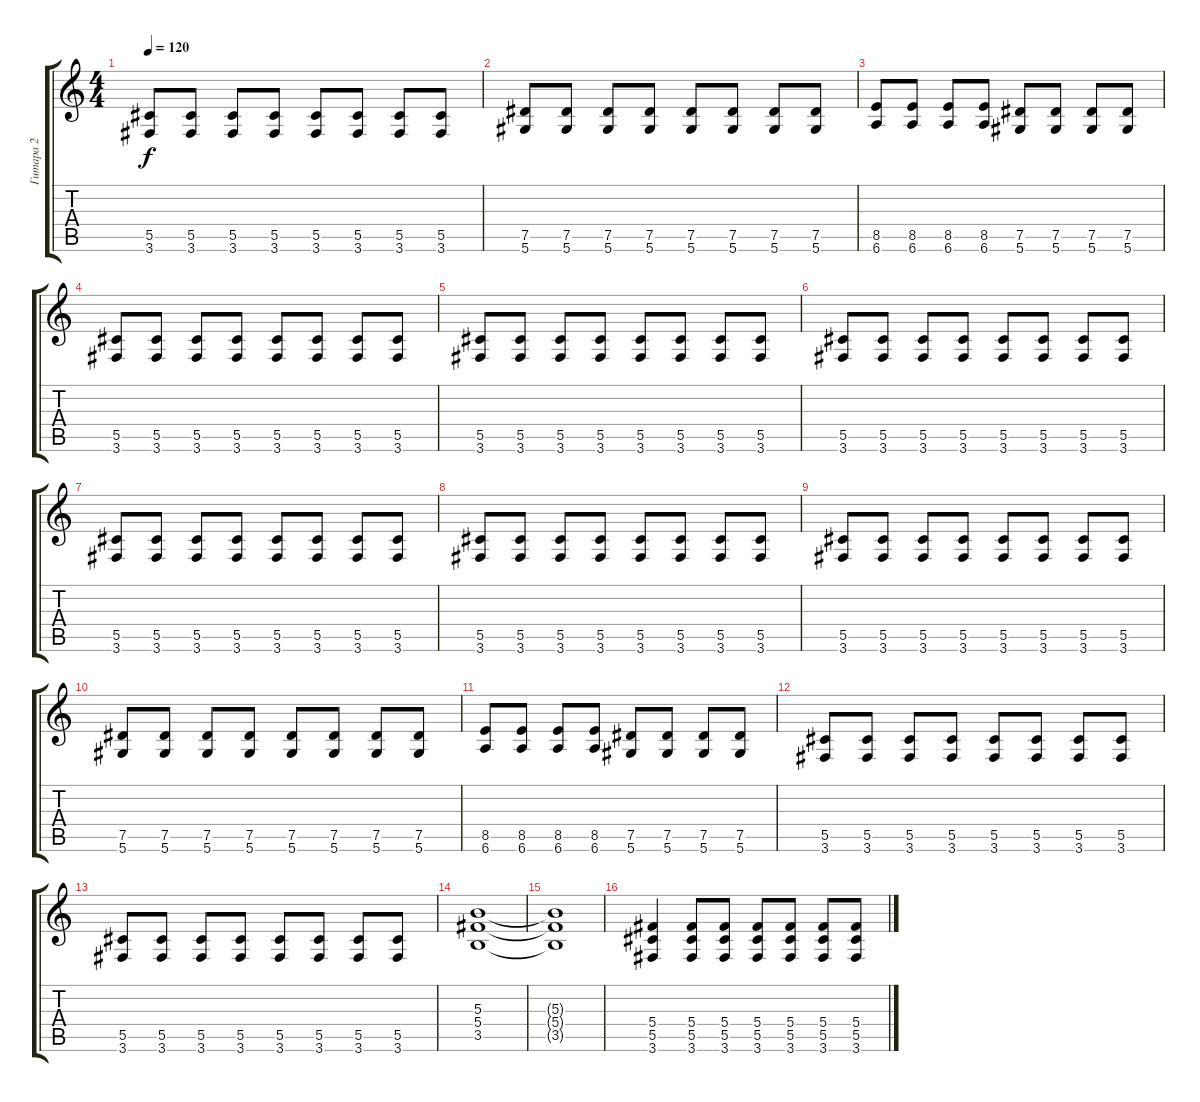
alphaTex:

\track ("Гитара 2" "Гитара 2") {instrument overdrivenguitar}
\staff {score tabs}
\tuning (Eb4 Bb3 Gb3 Db3 Ab2 Eb2) {hide}
\ts (4 4)
\tempo 120
\clef g2
\ks c
(5.5 3.6).8{dy f} (5.5 3.6).8 (5.5 3.6).8 (5.5 3.6).8 (5.5 3.6).8 (5.5 3.6).8 (5.5 3.6).8 (5.5 3.6).8 |
(7.5 5.6).8 (7.5 5.6).8 (7.5 5.6).8 (7.5 5.6).8 (7.5 5.6).8 (7.5 5.6).8 (7.5 5.6).8 (7.5 5.6).8 |
(8.5 6.6).8 (8.5 6.6).8 (8.5 6.6).8 (8.5 6.6).8 (7.5 5.6).8 (7.5 5.6).8 (7.5 5.6).8 (7.5 5.6).8 |
(5.5 3.6).8 (5.5 3.6).8 (5.5 3.6).8 (5.5 3.6).8 (5.5 3.6).8 (5.5 3.6).8 (5.5 3.6).8 (5.5 3.6).8 |
(5.5 3.6).8 (5.5 3.6).8 (5.5 3.6).8 (5.5 3.6).8 (5.5 3.6).8 (5.5 3.6).8 (5.5 3.6).8 (5.5 3.6).8 |
(5.5 3.6).8 (5.5 3.6).8 (5.5 3.6).8 (5.5 3.6).8 (5.5 3.6).8 (5.5 3.6).8 (5.5 3.6).8 (5.5 3.6).8 |
(5.5 3.6).8 (5.5 3.6).8 (5.5 3.6).8 (5.5 3.6).8 (5.5 3.6).8 (5.5 3.6).8 (5.5 3.6).8 (5.5 3.6).8 |
(5.5 3.6).8 (5.5 3.6).8 (5.5 3.6).8 (5.5 3.6).8 (5.5 3.6).8 (5.5 3.6).8 (5.5 3.6).8 (5.5 3.6).8 |
(5.5 3.6).8 (5.5 3.6).8 (5.5 3.6).8 (5.5 3.6).8 (5.5 3.6).8 (5.5 3.6).8 (5.5 3.6).8 (5.5 3.6).8 |
(7.5 5.6).8 (7.5 5.6).8 (7.5 5.6).8 (7.5 5.6).8 (7.5 5.6).8 (7.5 5.6).8 (7.5 5.6).8 (7.5 5.6).8 |
(8.5 6.6).8 (8.5 6.6).8 (8.5 6.6).8 (8.5 6.6).8 (7.5 5.6).8 (7.5 5.6).8 (7.5 5.6).8 (7.5 5.6).8 |
(5.5 3.6).8 (5.5 3.6).8 (5.5 3.6).8 (5.5 3.6).8 (5.5 3.6).8 (5.5 3.6).8 (5.5 3.6).8 (5.5 3.6).8 |
(5.5 3.6).8 (5.5 3.6).8 (5.5 3.6).8 (5.5 3.6).8 (5.5 3.6).8 (5.5 3.6).8 (5.5 3.6).8 (5.5 3.6).8 |
(5.3 5.4 3.5).1 |
(5.3{t} 5.4{t} 3.5{t}).1 |
(5.4 5.5 3.6).4 (5.4 5.5 3.6).8 (5.4 5.5 3.6).8 (5.4 5.5 3.6).8 (5.4 5.5 3.6).8 (5.4 5.5 3.6).8 (5.4 5.5 3.6).8
